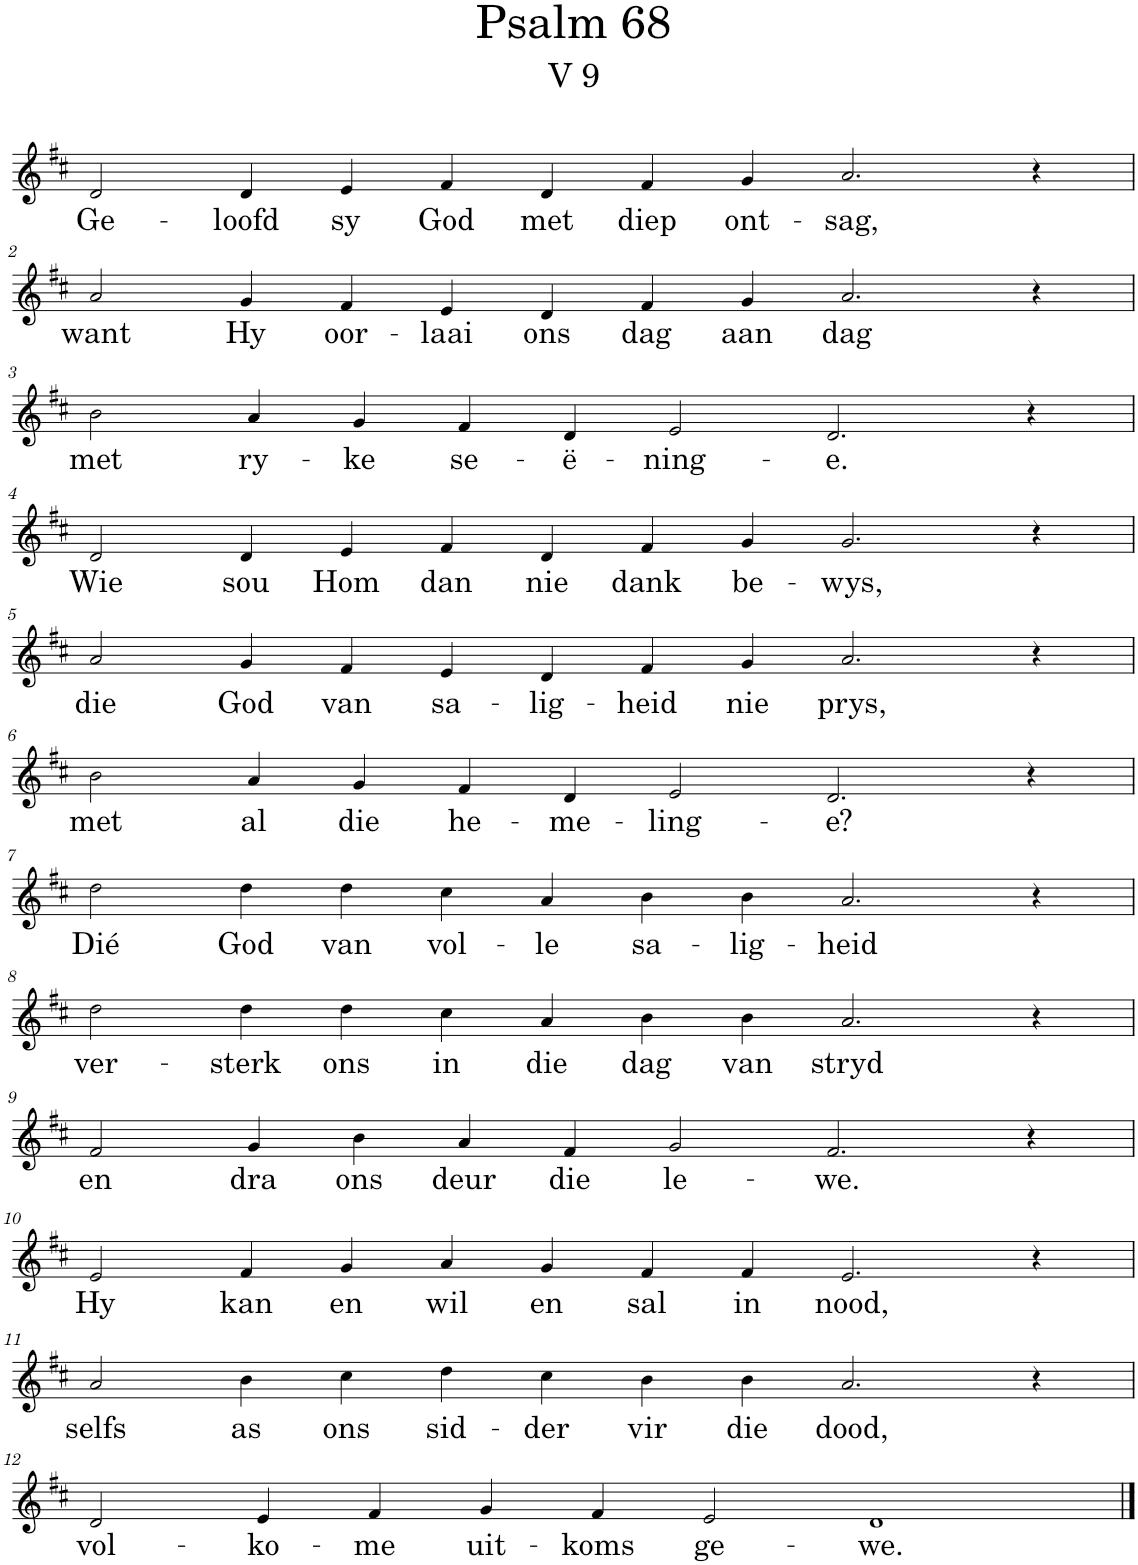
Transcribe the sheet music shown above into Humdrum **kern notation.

**kern	**text
*part1	*part1
*staff1	*staff1
*I"Pipe Organ	*
*I'Org.	*
*clefG2	*
*k[f#c#]	*
*M12/4	*
=1	=1
!	!LO:LY:b
2d/	Ge-
!	!LO:LY:b
4d/	-loofd
!	!LO:LY:b
4e/	sy
!	!LO:LY:b
4f#/	God
!	!LO:LY:b
4d/	met
!	!LO:LY:b
4f#/	diep
!	!LO:LY:b
4g/	ont-
!	!LO:LY:b
2.a/	-sag,
4r	.
!!LO:LB:g=z
=2	=2
!	!LO:LY:b
2a/	want
!	!LO:LY:b
4g/	Hy
!	!LO:LY:b
4f#/	oor-
!	!LO:LY:b
4e/	-laai
!	!LO:LY:b
4d/	ons
!	!LO:LY:b
4f#/	dag
!	!LO:LY:b
4g/	aan
!	!LO:LY:b
2.a/	dag
4r	.
!!LO:LB:g=z
=3	=3
!	!LO:LY:b
2b\	met
!	!LO:LY:b
4a/	ry-
!	!LO:LY:b
4g/	-ke
!	!LO:LY:b
4f#/	se-
!	!LO:LY:b
4d/	-ë-
!	!LO:LY:b
2e/	-ning-
!	!LO:LY:b
2.d/	-e.
4r	.
!!LO:LB:g=z
=4	=4
!	!LO:LY:b
2d/	Wie
!	!LO:LY:b
4d/	sou
!	!LO:LY:b
4e/	Hom
!	!LO:LY:b
4f#/	dan
!	!LO:LY:b
4d/	nie
!	!LO:LY:b
4f#/	dank
!	!LO:LY:b
4g/	be-
!	!LO:LY:b
2.g/	-wys,
4r	.
!!LO:LB:g=z
=5	=5
!	!LO:LY:b
2a/	die
!	!LO:LY:b
4g/	God
!	!LO:LY:b
4f#/	van
!	!LO:LY:b
4e/	sa-
!	!LO:LY:b
4d/	-lig-
!	!LO:LY:b
4f#/	-heid
!	!LO:LY:b
4g/	nie
!	!LO:LY:b
2.a/	prys,
4r	.
!!LO:LB:g=z
=6	=6
!	!LO:LY:b
2b\	met
!	!LO:LY:b
4a/	al
!	!LO:LY:b
4g/	die
!	!LO:LY:b
4f#/	he-
!	!LO:LY:b
4d/	-me-
!	!LO:LY:b
2e/	-ling-
!	!LO:LY:b
2.d/	-e?
4r	.
!!LO:LB:g=z
=7	=7
!	!LO:LY:b
2dd\	Dié
!	!LO:LY:b
4dd\	God
!	!LO:LY:b
4dd\	van
!	!LO:LY:b
4cc#\	vol-
!	!LO:LY:b
4a/	-le
!	!LO:LY:b
4b\	sa-
!	!LO:LY:b
4b\	-lig-
!	!LO:LY:b
2.a/	-heid
4r	.
!!LO:LB:g=z
=8	=8
!	!LO:LY:b
2dd\	ver-
!	!LO:LY:b
4dd\	-sterk
!	!LO:LY:b
4dd\	ons
!	!LO:LY:b
4cc#\	in
!	!LO:LY:b
4a/	die
!	!LO:LY:b
4b\	dag
!	!LO:LY:b
4b\	van
!	!LO:LY:b
2.a/	stryd
4r	.
!!LO:LB:g=z
=9	=9
!	!LO:LY:b
2f#/	en
!	!LO:LY:b
4g/	dra
!	!LO:LY:b
4b\	ons
!	!LO:LY:b
4a/	deur
!	!LO:LY:b
4f#/	die
!	!LO:LY:b
2g/	le-
!	!LO:LY:b
2.f#/	-we.
4r	.
!!LO:LB:g=z
=10	=10
!	!LO:LY:b
2e/	Hy
!	!LO:LY:b
4f#/	kan
!	!LO:LY:b
4g/	en
!	!LO:LY:b
4a/	wil
!	!LO:LY:b
4g/	en
!	!LO:LY:b
4f#/	sal
!	!LO:LY:b
4f#/	in
!	!LO:LY:b
2.e/	nood,
4r	.
!!LO:LB:g=z
=11	=11
!	!LO:LY:b
2a/	selfs
!	!LO:LY:b
4b\	as
!	!LO:LY:b
4cc#\	ons
!	!LO:LY:b
4dd\	sid-
!	!LO:LY:b
4cc#\	-der
!	!LO:LY:b
4b\	vir
!	!LO:LY:b
4b\	die
!	!LO:LY:b
2.a/	dood,
4r	.
!!LO:LB:g=z
=12	=12
!	!LO:LY:b
2d/	vol-
!	!LO:LY:b
4e/	-ko-
!	!LO:LY:b
4f#/	-me
!	!LO:LY:b
4g/	uit-
!	!LO:LY:b
4f#/	-koms
!	!LO:LY:b
2e/	ge-
!	!LO:LY:b
1d	-we.
==	==
*-	*-
